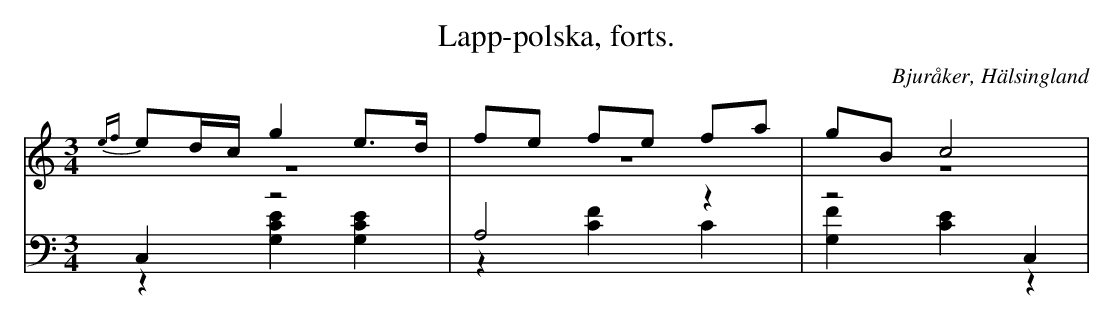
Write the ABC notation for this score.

X:1
T: Lapp-polska, forts.
O: Bjuråker, Hälsingland
M: 3/4
L: 1/8
K: C
V:1
V:2 merge
V:3
V:4 merge
V:1
{ef}ed/c/ g2 e>d|fe fe fa|gB c4|
V:2
z6|z6|z6|
V:3  clef=bass
C,2 z4|A,4 z2|z4 C,2|
V:4  clef=bass
z2[G,2C2E2][G,2C2E2]|z2 [C2F2] C2|[G,2F2] [C2E2] z2|
